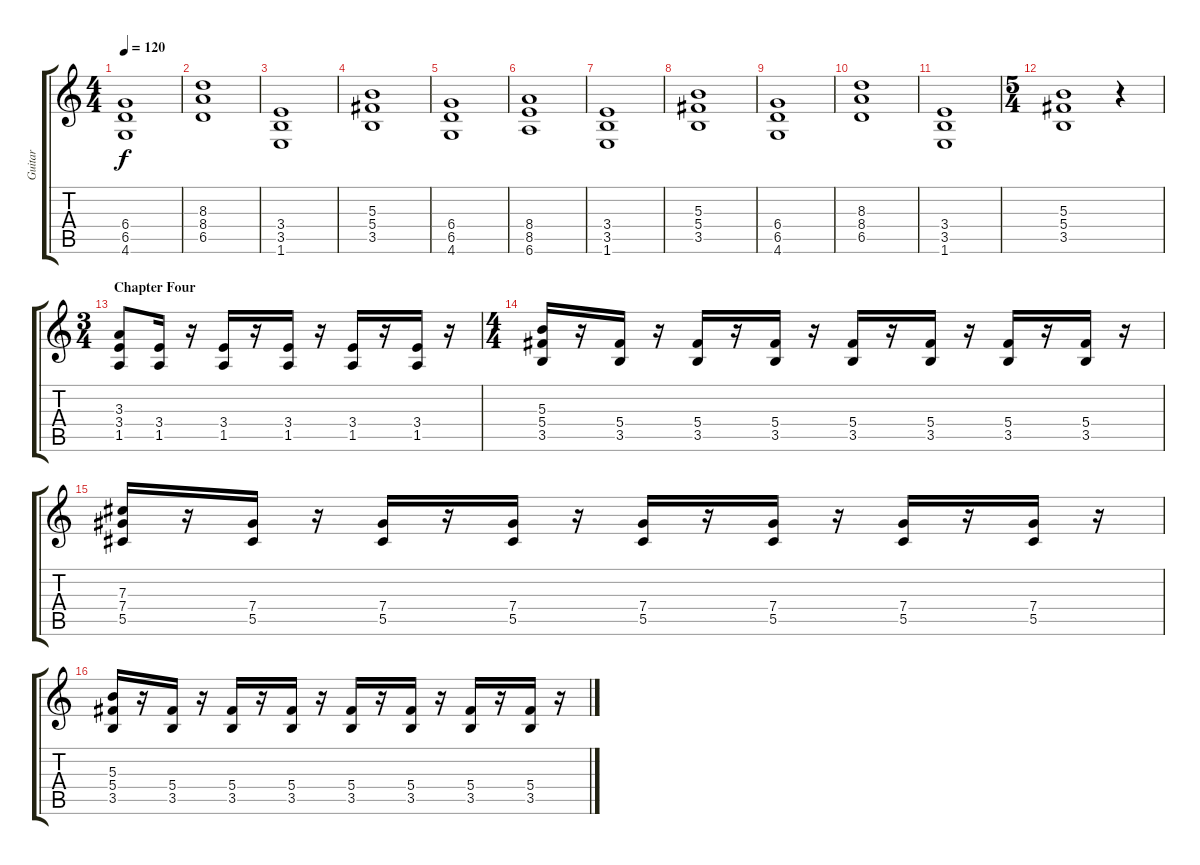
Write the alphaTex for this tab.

\track ("Guitar" "Guitar") {instrument overdrivenguitar}
\staff {score tabs}
\tuning (Eb4 Bb3 Gb3 Db3 Ab2 Eb2) {hide}
\ts (4 4)
\tempo 120
\clef g2
\ks c
(6.4 6.5 4.6).1{dy f} |
(8.3 8.4 6.5).1 |
(3.4 3.5 1.6).1 |
(5.3 5.4 3.5).1 |
(6.4 6.5 4.6).1 |
(8.4 8.5 6.6).1 |
(3.4 3.5 1.6).1 |
(5.3 5.4 3.5).1 |
(6.4 6.5 4.6).1 |
(8.3 8.4 6.5).1 |
(3.4 3.5 1.6).1 |
\ts (5 4)
(5.3 5.4 3.5).1 r.4 |
\ts (3 4)
\section ("" "Chapter Four")
(3.3 3.4 1.5).8 (3.4 1.5).16 r.16 (3.4 1.5).16 r.16 (3.4 1.5).16 r.16 (3.4 1.5).16 r.16 (3.4 1.5).16 r.16 |
\ts (4 4)
(5.3 5.4 3.5).16 r.16 (5.4 3.5).16 r.16 (5.4 3.5).16 r.16 (5.4 3.5).16 r.16 (5.4 3.5).16 r.16 (5.4 3.5).16 r.16 (5.4 3.5).16 r.16 (5.4 3.5).16 r.16 |
(7.3 7.4 5.5).16 r.16 (7.4 5.5).16 r.16 (7.4 5.5).16 r.16 (7.4 5.5).16 r.16 (7.4 5.5).16 r.16 (7.4 5.5).16 r.16 (7.4 5.5).16 r.16 (7.4 5.5).16 r.16 |
(5.3 5.4 3.5).16 r.16 (5.4 3.5).16 r.16 (5.4 3.5).16 r.16 (5.4 3.5).16 r.16 (5.4 3.5).16 r.16 (5.4 3.5).16 r.16 (5.4 3.5).16 r.16 (5.4 3.5).16 r.16
